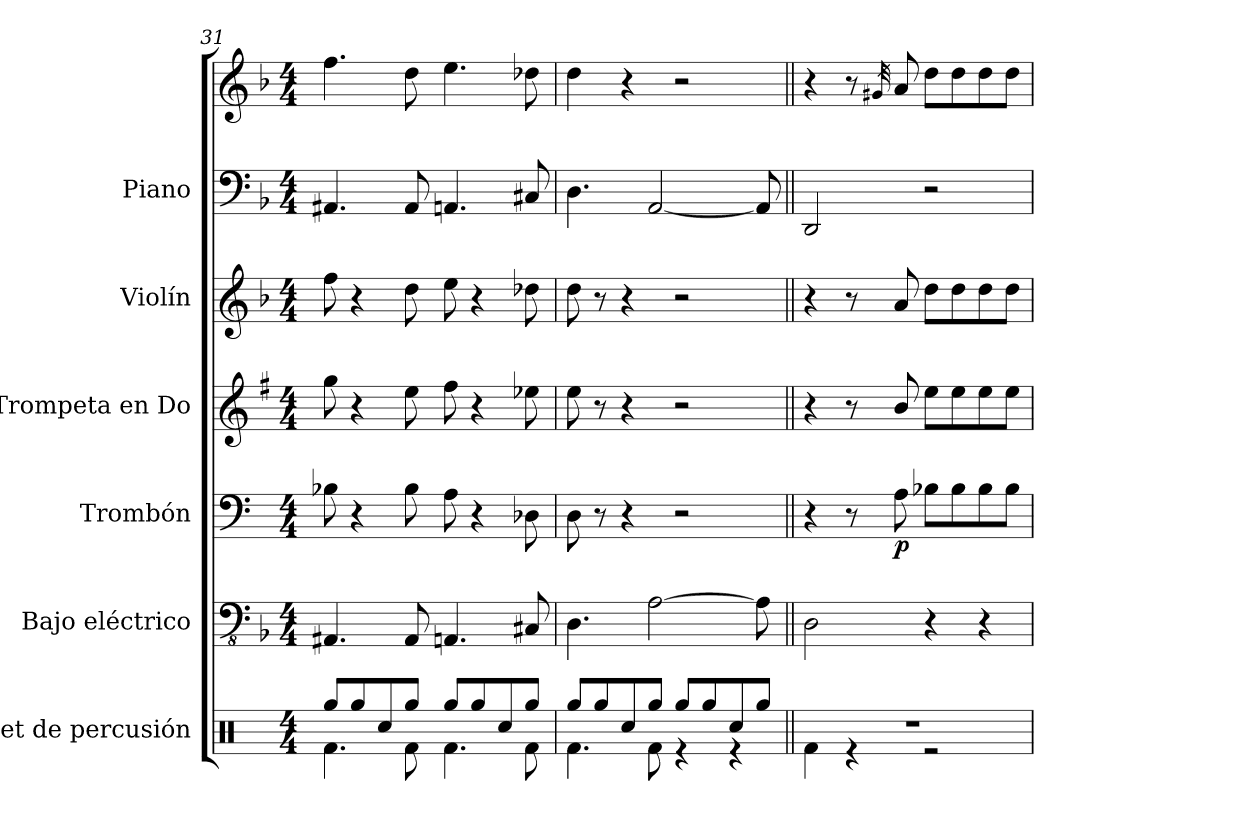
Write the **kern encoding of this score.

**kern	**kern	**kern	**dynam	**kern	**kern	**kern	**kern
*part6	*part5	*part4	*part4	*part3	*part2	*part1	*part1
*staff7	*staff6	*staff5	*staff5	*staff4	*staff3	*staff2	*staff1
*I"Set de percusión	*I"Bajo eléctrico	*I"Trombón	*	*I"Trompeta en Do	*I"Violín	*I"Piano	*
*I'Perc.	*I'Baj. El.	*I'Tbn.	*	*I'Tpt. Do	*I'Vln.	*I'Pno.	*
*clefX	*clefFv4	*clefF4	*	*clefG2	*clefG2	*clefF4	*clefG2
*	*	*	*	*ITrd1c2	*	*	*
*k[]	*k[b-]	*k[]	*	*k[b-]	*k[b-]	*k[b-]	*k[b-]
*M4/4	*M4/4	*M4/4	*	*M4/4	*M4/4	*M4/4	*M4/4
=31	=31	=31	=31	=31	=31	=31	=31
*^	*	*	*	*	*	*	*
8Rgg/L	4.Rf\	4.AAA#X/	8B-X\	.	8ff\	8ff\	4.AA#X/	4.ff\
8Rgg/	.	.	4r	.	4r	4r	.	.
8Rcc/	.	.	.	.	.	.	.	.
8Rgg/J	8Rf\	8AAA#/	8B-\	.	8dd\	8dd\	8AA#/	8dd\
8Rgg/L	4.Rf\	4.AAAn/	8A\	.	8ee\	8ee\	4.AAn/	4.ee\
8Rgg/	.	.	4r	.	4r	4r	.	.
8Rcc/	.	.	.	.	.	.	.	.
8Rgg/J	8Rf\	8CC#X/	8D-X\	.	8dd-X\	8dd-X\	8C#X/	8dd-X\
=32	=32	=32	=32	=32	=32	=32	=32	=32
8Rgg/L	4.Rf\	4.DD\	8D\	.	8dd\	8dd\	4.D\	4dd\
8Rgg/	.	.	8r	.	8r	8r	.	.
8Rcc/	.	.	4r	.	4r	4r	.	4r
8Rgg/J	8Rf\	[2AA\	.	.	.	.	[2AA/	.
8Rgg/L	4r	.	2r	.	2r	2r	.	2r
8Rgg/	.	.	.	.	.	.	.	.
8Rcc/	4r	.	.	.	.	.	.	.
8Rgg/J	.	8AA\]	.	.	.	.	8AA/]	.
=33||	=33||	=33||	=33||	=33||	=33||	=33||	=33||	=33||
1r	4Rf\	2DD\	4r	.	4r	4r	2DD/	4r
.	4r	.	8r	.	8r	8r	.	8r
.	.	.	.	.	.	.	.	32qg#X/
!	!	!	!	!LO:DY:b	!	!	!	!
.	.	.	8A\	p	8a/	8a/	.	8a/
.	2r	4r	8B-X\L	.	8dd\L	8dd\L	2r	8dd\L
.	.	.	8B-\	.	8dd\	8dd\	.	8dd\
.	.	4r	8B-\	.	8dd\	8dd\	.	8dd\
.	.	.	8B-\J	.	8dd\J	8dd\J	.	8dd\J
*v	*v	*	*	*	*	*	*	*
=	=	=	=	=	=	=	=
*-	*-	*-	*-	*-	*-	*-	*-
